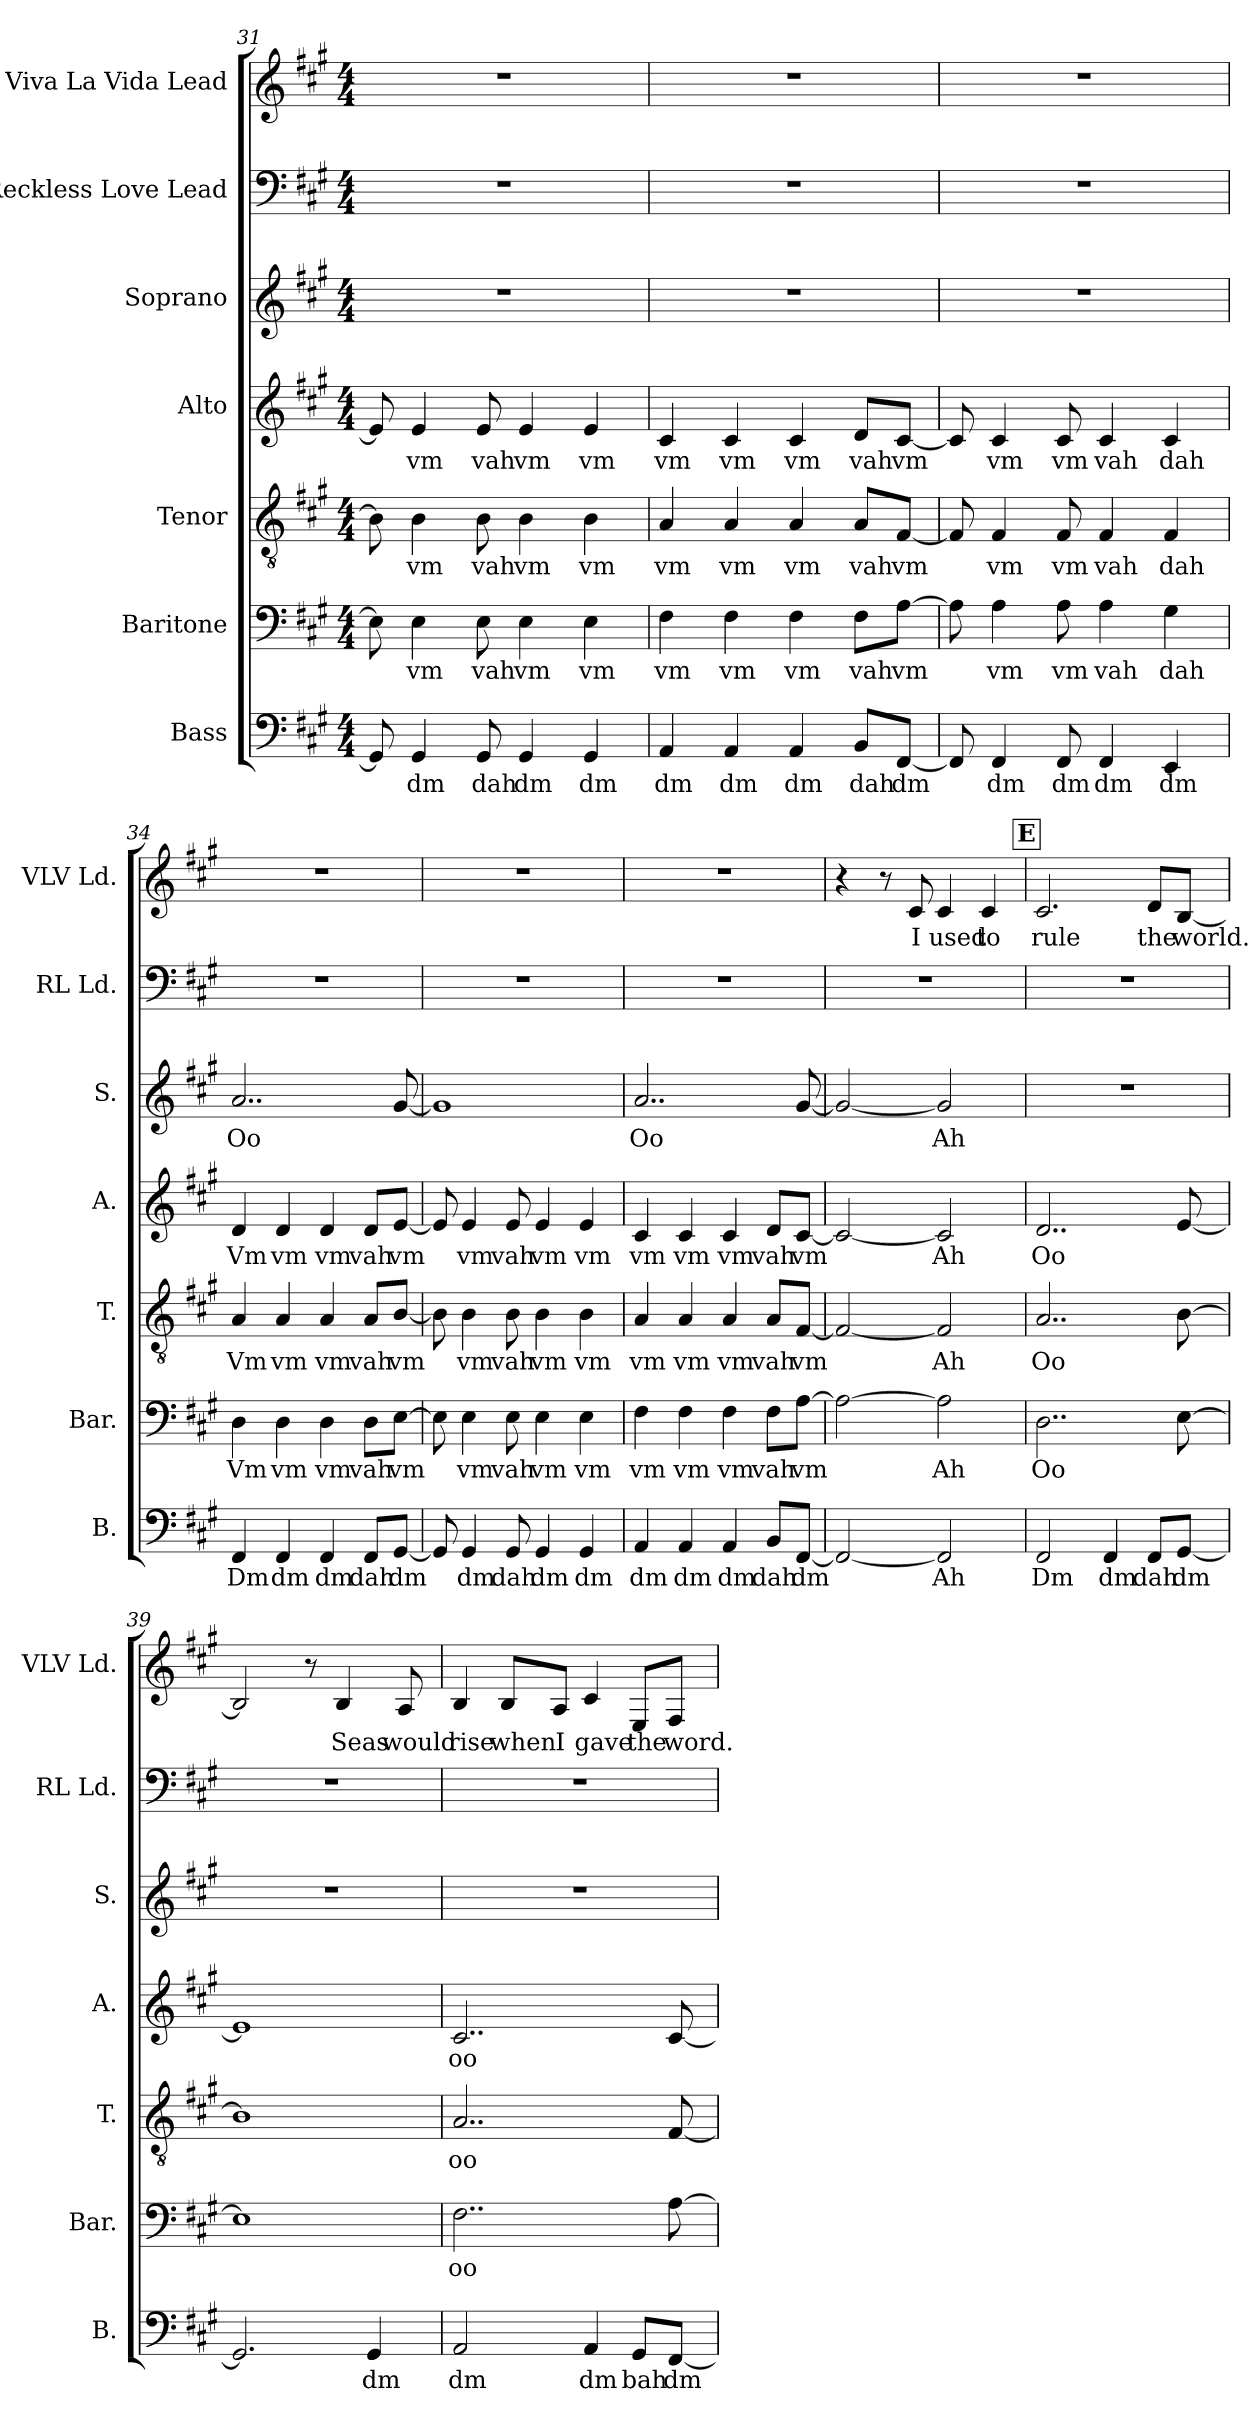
**kern	**text	**kern	**text	**kern	**text	**kern	**text	**kern	**text	**kern	**kern	**text
*part7	*part7	*part6	*part6	*part5	*part5	*part4	*part4	*part3	*part3	*part2	*part1	*part1
*staff7	*staff7	*staff6	*staff6	*staff5	*staff5	*staff4	*staff4	*staff3	*staff3	*staff2	*staff1	*staff1
*I"Bass	*	*I"Baritone	*	*I"Tenor	*	*I"Alto	*	*I"Soprano	*	*I"Reckless Love Lead	*I"Viva La Vida Lead	*
*I'B.	*	*I'Bar.	*	*I'T.	*	*I'A.	*	*I'S.	*	*I'RL Ld.	*I'VLV Ld.	*
*clefF4	*	*clefF4	*	*clefGv2	*	*clefG2	*	*clefG2	*	*clefF4	*clefG2	*
*k[f#c#g#]	*	*k[f#c#g#]	*	*k[f#c#g#]	*	*k[f#c#g#]	*	*k[f#c#g#]	*	*k[f#c#g#]	*k[f#c#g#]	*
*M4/4	*	*M4/4	*	*M4/4	*	*M4/4	*	*M4/4	*	*M4/4	*M4/4	*
=31	=31	=31	=31	=31	=31	=31	=31	=31	=31	=31	=31	=31
8GG#/]	.	8E\]	.	8B\]	.	8e/]	.	1r	.	1r	1r	.
4GG#/	dm	4E\	vm	4B\	vm	4e/	vm	.	.	.	.	.
8GG#/	dah	8E\	vah	8B\	vah	8e/	vah	.	.	.	.	.
4GG#/	dm	4E\	vm	4B\	vm	4e/	vm	.	.	.	.	.
4GG#/	dm	4E\	vm	4B\	vm	4e/	vm	.	.	.	.	.
!!LO:LB:g=z
=32	=32	=32	=32	=32	=32	=32	=32	=32	=32	=32	=32	=32
4AA/	dm	4F#\	vm	4A/	vm	4c#/	vm	1r	.	1r	1r	.
4AA/	dm	4F#\	vm	4A/	vm	4c#/	vm	.	.	.	.	.
4AA/	dm	4F#\	vm	4A/	vm	4c#/	vm	.	.	.	.	.
8BB/L	dah	8F#\L	vah	8A/L	vah	8d/L	vah	.	.	.	.	.
[8FF#/J	dm	[8A\J	vm	[8F#/J	vm	[8c#/J	vm	.	.	.	.	.
=33	=33	=33	=33	=33	=33	=33	=33	=33	=33	=33	=33	=33
8FF#/]	.	8A\]	.	8F#/]	.	8c#/]	.	1r	.	1r	1r	.
4FF#/	dm	4A\	vm	4F#/	vm	4c#/	vm	.	.	.	.	.
8FF#/	dm	8A\	vm	8F#/	vm	8c#/	vm	.	.	.	.	.
4FF#/	dm	4A\	vah	4F#/	vah	4c#/	vah	.	.	.	.	.
4EE/	dm	4G#\	dah	4F#/	dah	4c#/	dah	.	.	.	.	.
=34	=34	=34	=34	=34	=34	=34	=34	=34	=34	=34	=34	=34
4FF#/	Dm	4D\	Vm	4A/	Vm	4d/	Vm	2..a/	Oo	1r	1r	.
4FF#/	dm	4D\	vm	4A/	vm	4d/	vm	.	.	.	.	.
4FF#/	dm	4D\	vm	4A/	vm	4d/	vm	.	.	.	.	.
8FF#/L	dah	8D\L	vah	8A/L	vah	8d/L	vah	.	.	.	.	.
[8GG#/J	dm	[8E\J	vm	[8B/J	vm	[8e/J	vm	[8g#/	.	.	.	.
=35	=35	=35	=35	=35	=35	=35	=35	=35	=35	=35	=35	=35
8GG#/]	.	8E\]	.	8B\]	.	8e/]	.	1g#]	.	1r	1r	.
4GG#/	dm	4E\	vm	4B\	vm	4e/	vm	.	.	.	.	.
8GG#/	dah	8E\	vah	8B\	vah	8e/	vah	.	.	.	.	.
4GG#/	dm	4E\	vm	4B\	vm	4e/	vm	.	.	.	.	.
4GG#/	dm	4E\	vm	4B\	vm	4e/	vm	.	.	.	.	.
=36	=36	=36	=36	=36	=36	=36	=36	=36	=36	=36	=36	=36
4AA/	dm	4F#\	vm	4A/	vm	4c#/	vm	2..a/	Oo	1r	1r	.
4AA/	dm	4F#\	vm	4A/	vm	4c#/	vm	.	.	.	.	.
4AA/	dm	4F#\	vm	4A/	vm	4c#/	vm	.	.	.	.	.
8BB/L	dah	8F#\L	vah	8A/L	vah	8d/L	vah	.	.	.	.	.
[8FF#/J	dm	[8A\J	vm	[8F#/J	vm	[8c#/J	vm	[8g#/	.	.	.	.
!!LO:PB:g=z
=37	=37	=37	=37	=37	=37	=37	=37	=37	=37	=37	=37	=37
2FF#/_	.	2A\_	.	2F#/_	.	2c#/_	.	2g#/_	.	1r	4r	.
.	.	.	.	.	.	.	.	.	.	.	8r	.
.	.	.	.	.	.	.	.	.	.	.	8c#/	I
2FF#/]	Ah	2A\]	Ah	2F#/]	Ah	2c#/]	Ah	2g#/]	Ah	.	4c#/	used
.	.	.	.	.	.	.	.	.	.	.	4c#/	to
!!LO:REH:place=s1:a:B:fs=14:t=E
=38	=38	=38	=38	=38	=38	=38	=38	=38	=38	=38	=38	=38
2FF#/	Dm	2..D\	Oo	2..A/	Oo	2..d/	Oo	1r	.	1r	2.c#/	rule
4FF#/	dm	.	.	.	.	.	.	.	.	.	.	.
8FF#/L	dah	.	.	.	.	.	.	.	.	.	8d/L	the
[8GG#/J	dm	[8E\	.	[8B\	.	[8e/	.	.	.	.	[8B/J	world.
=39	=39	=39	=39	=39	=39	=39	=39	=39	=39	=39	=39	=39
2.GG#/]	.	1E]	.	1B]	.	1e]	.	1r	.	1r	2B/]	.
.	.	.	.	.	.	.	.	.	.	.	8r	.
.	.	.	.	.	.	.	.	.	.	.	4B/	Seas
4GG#/	dm	.	.	.	.	.	.	.	.	.	.	.
.	.	.	.	.	.	.	.	.	.	.	8A/	would
=40	=40	=40	=40	=40	=40	=40	=40	=40	=40	=40	=40	=40
2AA/	dm	2..F#\	oo	2..A/	oo	2..c#/	oo	1r	.	1r	4B/	rise
.	.	.	.	.	.	.	.	.	.	.	8B/L	when
.	.	.	.	.	.	.	.	.	.	.	8A/J	I
4AA/	dm	.	.	.	.	.	.	.	.	.	4c#/	gave
8GG#/L	bah	.	.	.	.	.	.	.	.	.	8E/L	the
[8FF#/J	dm	[8A\	.	[8F#/	.	[8c#/	.	.	.	.	8F#/J	word.
=	=	=	=	=	=	=	=	=	=	=	=	=
*-	*-	*-	*-	*-	*-	*-	*-	*-	*-	*-	*-	*-
